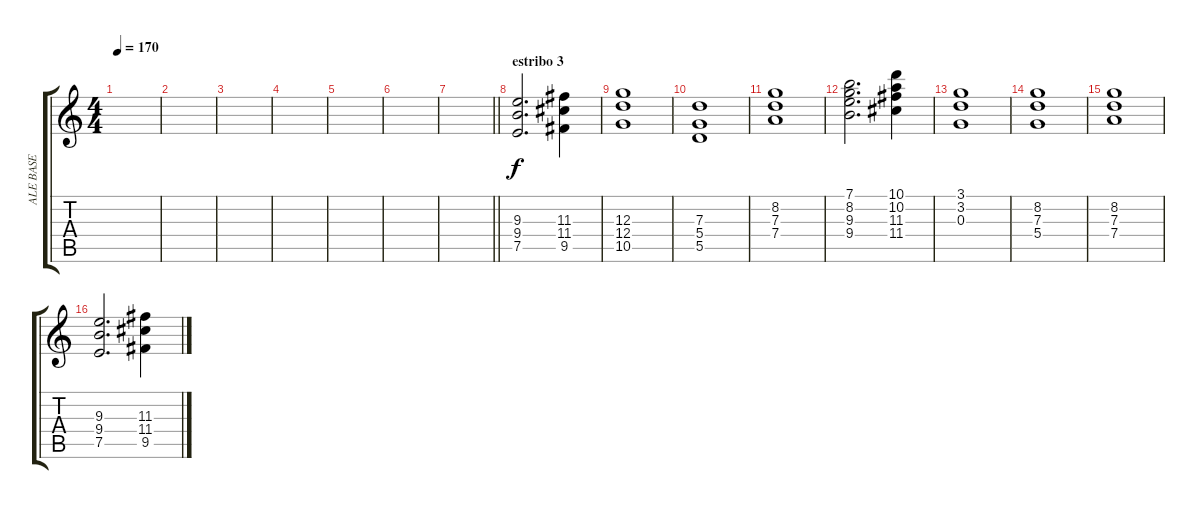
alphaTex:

\track ("ALE BASE" "ALE BASE") {instrument overdrivenguitar}
\staff {score tabs}
\tuning (E4 B3 G3 D3 A2 E2) {hide}
\ts (4 4)
\tempo 170
\clef g2
\ks c
|
|
|
|
|
|
\barLineRight lightlight
|
\section ("" "estribo 3")
(9.3 9.4 7.5).2{d} (11.3 11.4 9.5).4 |
(12.3 12.4 10.5).1 |
(7.3 5.4 5.5).1 |
(8.2 7.3 7.4).1 |
(7.1 8.2 9.3 9.4).2{d} (10.1 10.2 11.3 11.4).4 |
(3.1 3.2 0.3).1 |
(8.2 7.3 5.4).1 |
(8.2 7.3 7.4).1 |
(9.3 9.4 7.5).2{d} (11.3 11.4 9.5).4
